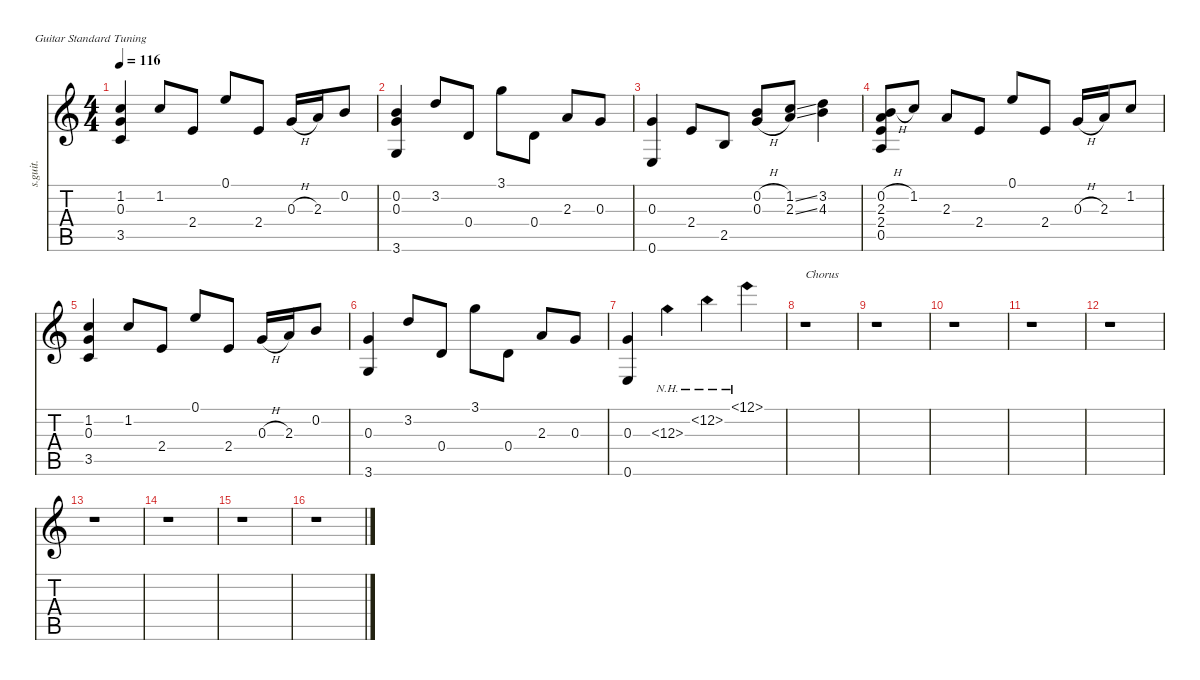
\defaultSystemsLayout 4
\hideDynamics
\bracketExtendMode nobrackets
\track ("Gtr. 1" "s.guit.") {instrument acousticguitarsteel}
\staff {score tabs}
\tuning (E4 B3 G3 D3 A2 E2)
\ts (4 4)
\tempo 116
\clef g2
\ks c
(1.2 0.3 3.5).4{dy f beam Up} 1.2.8{beam Up} 2.4.8{beam Up} 0.1.8{beam Up} 2.4.8{beam Up} 0.3{h}.16{beam Up} 2.3.16{beam Up} 0.2.8{beam Up} |
(0.2 0.3 3.6).4{beam Up} 3.2.8{beam Up} 0.4.8{beam Up} 3.1.8{beam Down} 0.4.8{beam Down} 2.3.8{beam Up} 0.3.8{beam Up} |
(0.3 0.6).4{beam Up} 2.4.8{beam Up} 2.5.8{beam Up} (0.2{h} 0.3{h}).8{beam Up} (1.2{ss} 2.3{ss}).8{beam Up} (3.2 4.3).4{beam Down} |
(0.2{h} 2.3 2.4 0.5).8{beam Up} 1.2.8{beam Up} 2.3.8{beam Up} 2.4.8{beam Up} 0.1.8{beam Up} 2.4.8{beam Up} 0.3{h}.16{beam Up} 2.3.16{beam Up} 1.2.8{beam Up} |
(1.2 0.3 3.5).4{beam Up} 1.2.8{beam Up} 2.4.8{beam Up} 0.1.8{beam Up} 2.4.8{beam Up} 0.3{h}.16{beam Up} 2.3.16{beam Up} 0.2.8{beam Up} |
(0.3 3.6).4{beam Up} 3.2.8{beam Up} 0.4.8{beam Up} 3.1.8{beam Down} 0.4.8{beam Down} 2.3.8{beam Up} 0.3.8{beam Up} |
(0.3 0.6).4{beam Up} 12.3{nh}.4{beam Down} 12.2{nh}.4{beam Down} 12.1{nh}.4{beam Down} |
r.1{txt "Chorus" beam Down} |
r.1{beam Down} |
r.1{beam Down} |
r.1{beam Down} |
r.1{beam Down} |
r.1{beam Down} |
r.1{beam Down} |
r.1{beam Down} |
r.1{beam Down}
